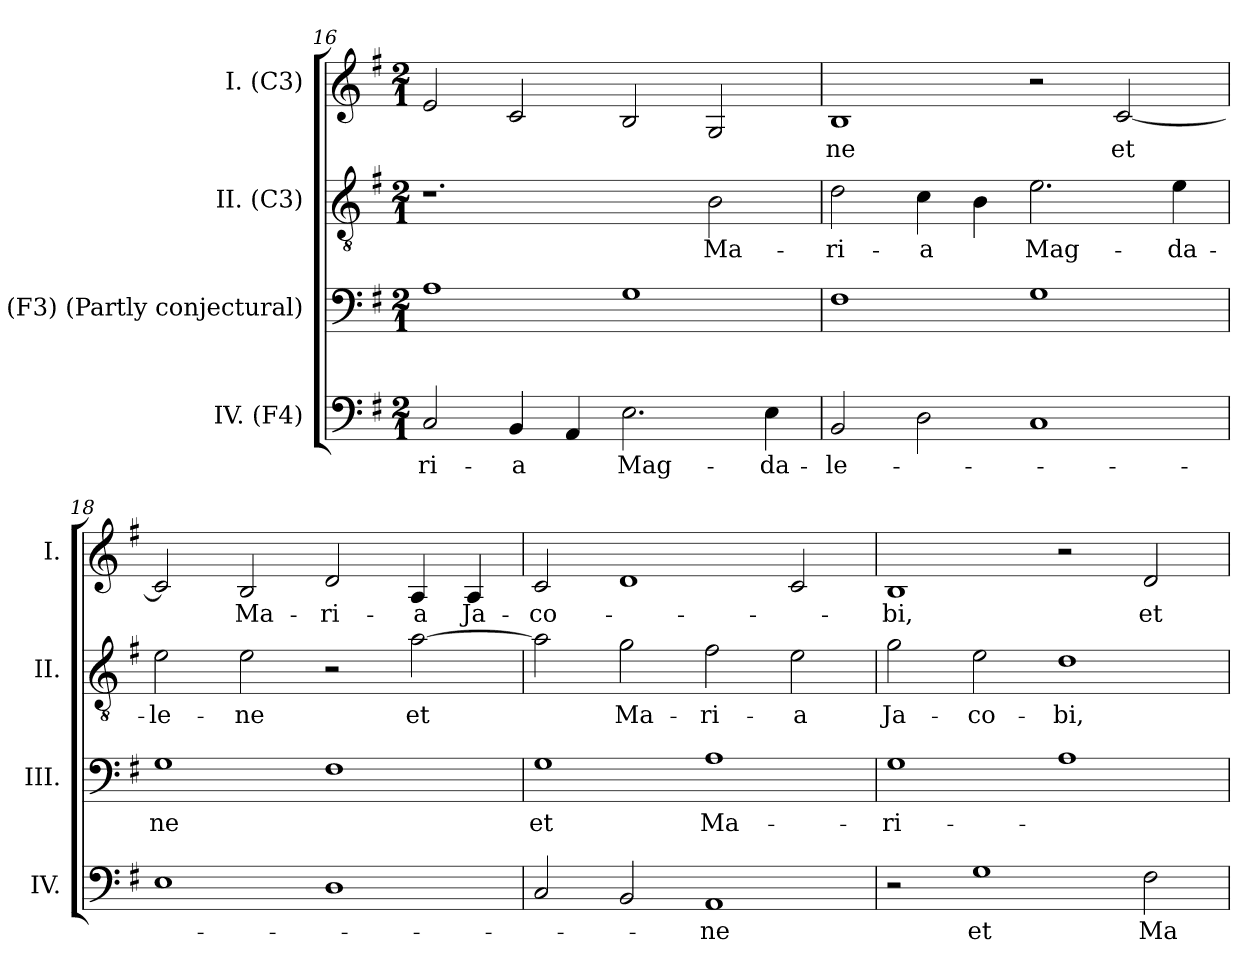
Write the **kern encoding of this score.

**kern	**text	**kern	**text	**kern	**text	**kern	**text
*part4	*part4	*part3	*part3	*part2	*part2	*part1	*part1
*staff4	*staff4	*staff3	*staff3	*staff2	*staff2	*staff1	*staff1
*I"IV. (F4)	*	*I"III. (F3) (Partly conjectural)	*	*I"II. (C3)	*	*I"I. (C3)	*
*I'IV.	*	*I'III.	*	*I'II.	*	*I'I.	*
*clefF4	*	*clefF4	*	*clefGv2	*	*clefG2	*
*	*	*ITrd7c12	*	*ITrd7c12	*	*	*
*k[f#]	*	*k[f#]	*	*k[f#]	*	*k[f#]	*
*G:	*	*G:	*	*G:	*	*G:	*
*M2/1	*	*M2/1	*	*M2/1	*	*M2/1	*
=16	=16	=16	=16	=16	=16	=16	=16
!	!LO:LY:b:color=#000000	!	!	!	!	!	!
2Ci/	-ri-	1AAi	.	1.r	.	2ei/	.
!	!LO:LY:b:color=#000000	!	!	!	!	!	!
4BBi/	-a	.	.	.	.	2ci/	.
4AAi/	.	.	.	.	.	.	.
!	!LO:LY:b:color=#000000	!	!	!	!	!	!
2.Ei\	Mag-	1GGi	.	.	.	2Bi/	.
!	!	!	!	!	!LO:LY:b:color=#000000	!	!
.	.	.	.	2BBi\	Ma-	2Gi/	.
!	!LO:LY:b:color=#000000	!	!	!	!	!	!
4Ei\	-da-	.	.	.	.	.	.
=17	=17	=17	=17	=17	=17	=17	=17
!	!LO:LY:b:color=#000000	!	!	!	!	!	!
!	!	!	!	!	!LO:LY:b:color=#000000	!	!
!	!	!	!	!	!	!	!LO:LY:b:color=#000000
2BBi/	-le-	1FF#i	.	2Di\	-ri-	1Bi	-ne
!	!	!	!	!	!LO:LY:b:color=#000000	!	!
2Di\	.	.	.	4Ci\	-a	.	.
.	.	.	.	4BBi\	.	.	.
!	!	!	!	!	!LO:LY:b:color=#000000	!	!
1Ci	.	1GGi	.	2.Ei\	Mag-	2r	.
!	!	!	!	!	!	!	!LO:LY:b:color=#000000
.	.	.	.	.	.	[2ci/	et
!	!	!	!	!	!LO:LY:b:color=#000000	!	!
.	.	.	.	4Ei\	-da-	.	.
=18	=18	=18	=18	=18	=18	=18	=18
!	!	!	!LO:LY:b:color=#000000	!	!	!	!
!	!	!	!	!	!LO:LY:b:color=#000000	!	!
1Ei	.	1GGi	-ne	2Ei\	-le-	2ci/]	.
!	!	!	!	!	!LO:LY:b:color=#000000	!	!
!	!	!	!	!	!	!	!LO:LY:b:color=#000000
.	.	.	.	2Ei\	-ne	2Bi/	Ma-
!	!	!	!	!	!	!	!LO:LY:b:color=#000000
1Di	.	1FF#i	.	2r	.	2di/	-ri-
!	!	!	!	!	!LO:LY:b:color=#000000	!	!
!	!	!	!	!	!	!	!LO:LY:b:color=#000000
.	.	.	.	[2Ai\	et	4Ai/	-a
!	!	!	!	!	!	!	!LO:LY:b:color=#000000
.	.	.	.	.	.	4Ai/	Ja-
=19	=19	=19	=19	=19	=19	=19	=19
!	!	!	!LO:LY:b:color=#000000	!	!	!	!
!	!	!	!	!	!	!	!LO:LY:b:color=#000000
2Ci/	.	1GGi	et	2Ai\]	.	2ci/	-co-
!	!	!	!	!	!LO:LY:b:color=#000000	!	!
2BBi/	.	.	.	2Gi\	Ma-	1di	.
!	!LO:LY:b:color=#000000	!	!	!	!	!	!
!	!	!	!LO:LY:b:color=#000000	!	!	!	!
!	!	!	!	!	!LO:LY:b:color=#000000	!	!
1AAi	-ne	1AAi	Ma-	2F#i\	-ri-	.	.
!	!	!	!	!	!LO:LY:b:color=#000000	!	!
.	.	.	.	2Ei\	-a	2ci/	.
!!LO:LB:g=z
=20	=20	=20	=20	=20	=20	=20	=20
!	!	!	!LO:LY:b:color=#000000	!	!	!	!
!	!	!	!	!	!LO:LY:b:color=#000000	!	!
!	!	!	!	!	!	!	!LO:LY:b:color=#000000
2r	.	1GGi	-ri-	2Gi\	Ja-	1Bi	-bi,
!	!LO:LY:b:color=#000000	!	!	!	!	!	!
!	!	!	!	!	!LO:LY:b:color=#000000	!	!
1Gi	et	.	.	2Ei\	-co-	.	.
!	!	!	!	!	!LO:LY:b:color=#000000	!	!
.	.	1AAi	.	1Di	-bi,	2r	.
!	!LO:LY:b:color=#000000	!	!	!	!	!	!
!	!	!	!	!	!	!	!LO:LY:b:color=#000000
2F#i\	Ma-	.	.	.	.	2di/	et
=	=	=	=	=	=	=	=
*-	*-	*-	*-	*-	*-	*-	*-
